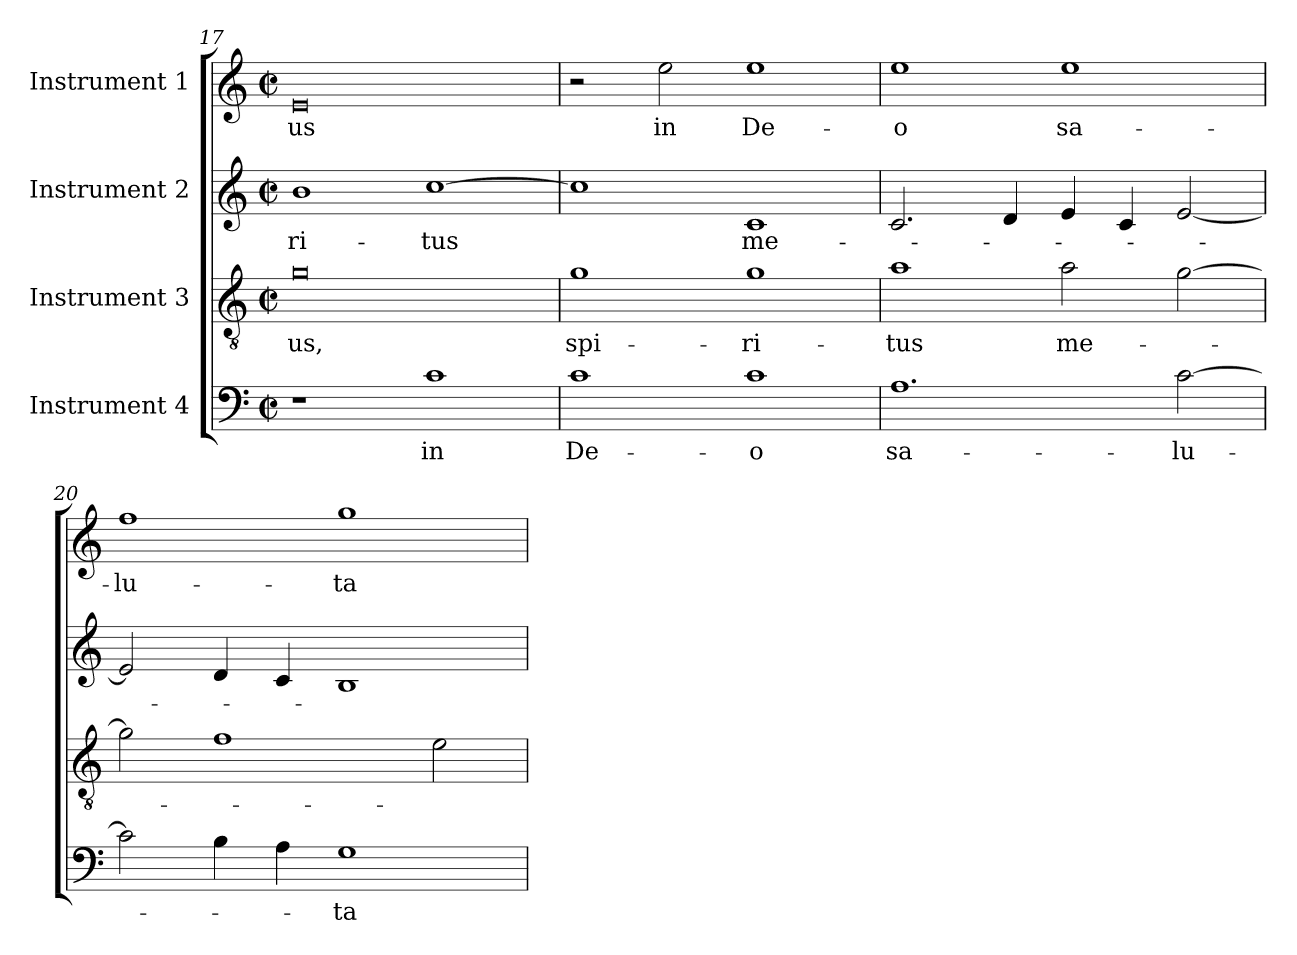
**kern	**text	**kern	**text	**kern	**text	**kern	**text
*part4	*part4	*part3	*part3	*part2	*part2	*part1	*part1
*staff4	*staff4	*staff3	*staff3	*staff2	*staff2	*staff1	*staff1
*I"Instrument 4	*	*I"Instrument 3	*	*I"Instrument 2	*	*I"Instrument 1	*
*clefF4	*	*clefGv2	*	*clefG2	*	*clefG2	*
*M2/2	*	*M2/2	*	*M2/2	*	*M2/2	*
*met(c|)	*	*met(c|)	*	*met(c|)	*	*met(c|)	*
=17	=17	=17	=17	=17	=17	=17	=17
!	!	!	!LO:LY:b:cj	!	!LO:LY:b:cj	!	!LO:LY:b:rj
1r	.	0g	-us,	1b	-ri-	0e	-us
!	!LO:LY:b:cj	!	!	!	!LO:LY:b:cj	!	!
1c	in	.	.	[>1cc	-tus	.	.
=18	=18	=18	=18	=18	=18	=18	=18
!	!LO:LY:b:cj	!	!LO:LY:b:cj	!	!	!	!
1c	De-	1g	spi-	1cc]	.	2r	.
!	!	!	!	!	!	!	!LO:LY:b:cj
.	.	.	.	.	.	2ee\	in
!	!LO:LY:b:rj	!	!LO:LY:b:cj	!	!LO:LY:b:cj	!	!LO:LY:b:cj
1c	-o	1g	-ri-	1c	me-	1ee	De-
=19	=19	=19	=19	=19	=19	=19	=19
!	!LO:LY:b:cj	!	!LO:LY:b:cj	!	!	!	!LO:LY:b:rj
1.A	sa-	1a	-tus	2.c/	.	1ee	-o
.	.	.	.	4d/	.	.	.
!	!	!	!LO:LY:b	!	!	!	!LO:LY:b:cj
.	.	2a\	me-	4e/	.	1ee	sa-
.	.	.	.	4c/	.	.	.
!	!LO:LY:b:cj	!	!	!	!	!	!
[>2c\	-lu-	[>2g\	.	[<2e/	.	.	.
=20	=20	=20	=20	=20	=20	=20	=20
!	!	!	!	!	!	!	!LO:LY:b:cj
2c\]	.	2g\]	.	2e/]	.	1ff	-lu-
4B\	.	1f	.	4d/	.	.	.
4A\	.	.	.	4c/	.	.	.
!	!LO:LY:b:cj	!	!	!	!	!	!LO:LY:b:cj
1G	-ta-	.	.	1B	.	1gg	-ta-
.	.	2e\	.	.	.	.	.
=	=	=	=	=	=	=	=
*-	*-	*-	*-	*-	*-	*-	*-
